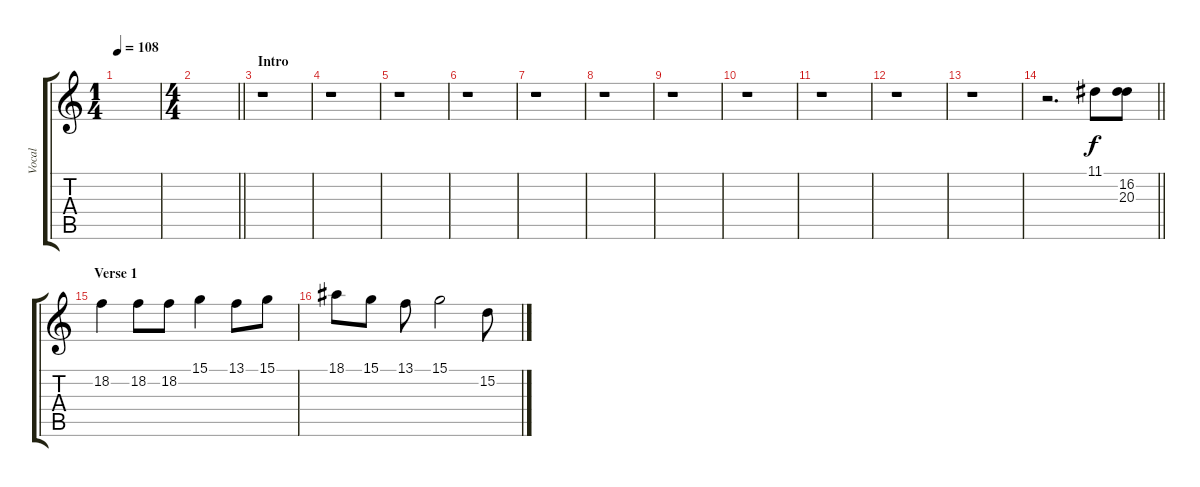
\track ("Vocal" "Vocal") {instrument englishhorn}
\staff {score tabs}
\tuning (E4 B3 G3 D3 A2 E2) {hide}
\ts (1 4)
\tempo 108
\clef g2
\ks c
|
\ts (4 4)
\barLineRight lightlight
|
\section ("" "Intro")
r.1 |
r.1 |
r.1 |
r.1 |
r.1 |
r.1 |
r.1 |
r.1 |
r.1 |
r.1 |
r.1 |
\barLineRight lightlight
r.2{d} 11.1.8 (16.2 20.3).8 |
\section ("" "Verse 1")
18.2.4 18.2.8 18.2.8 15.1.4 13.1.8 15.1.8 |
18.1.8 15.1.8 13.1.8 15.1.2 15.2.8
